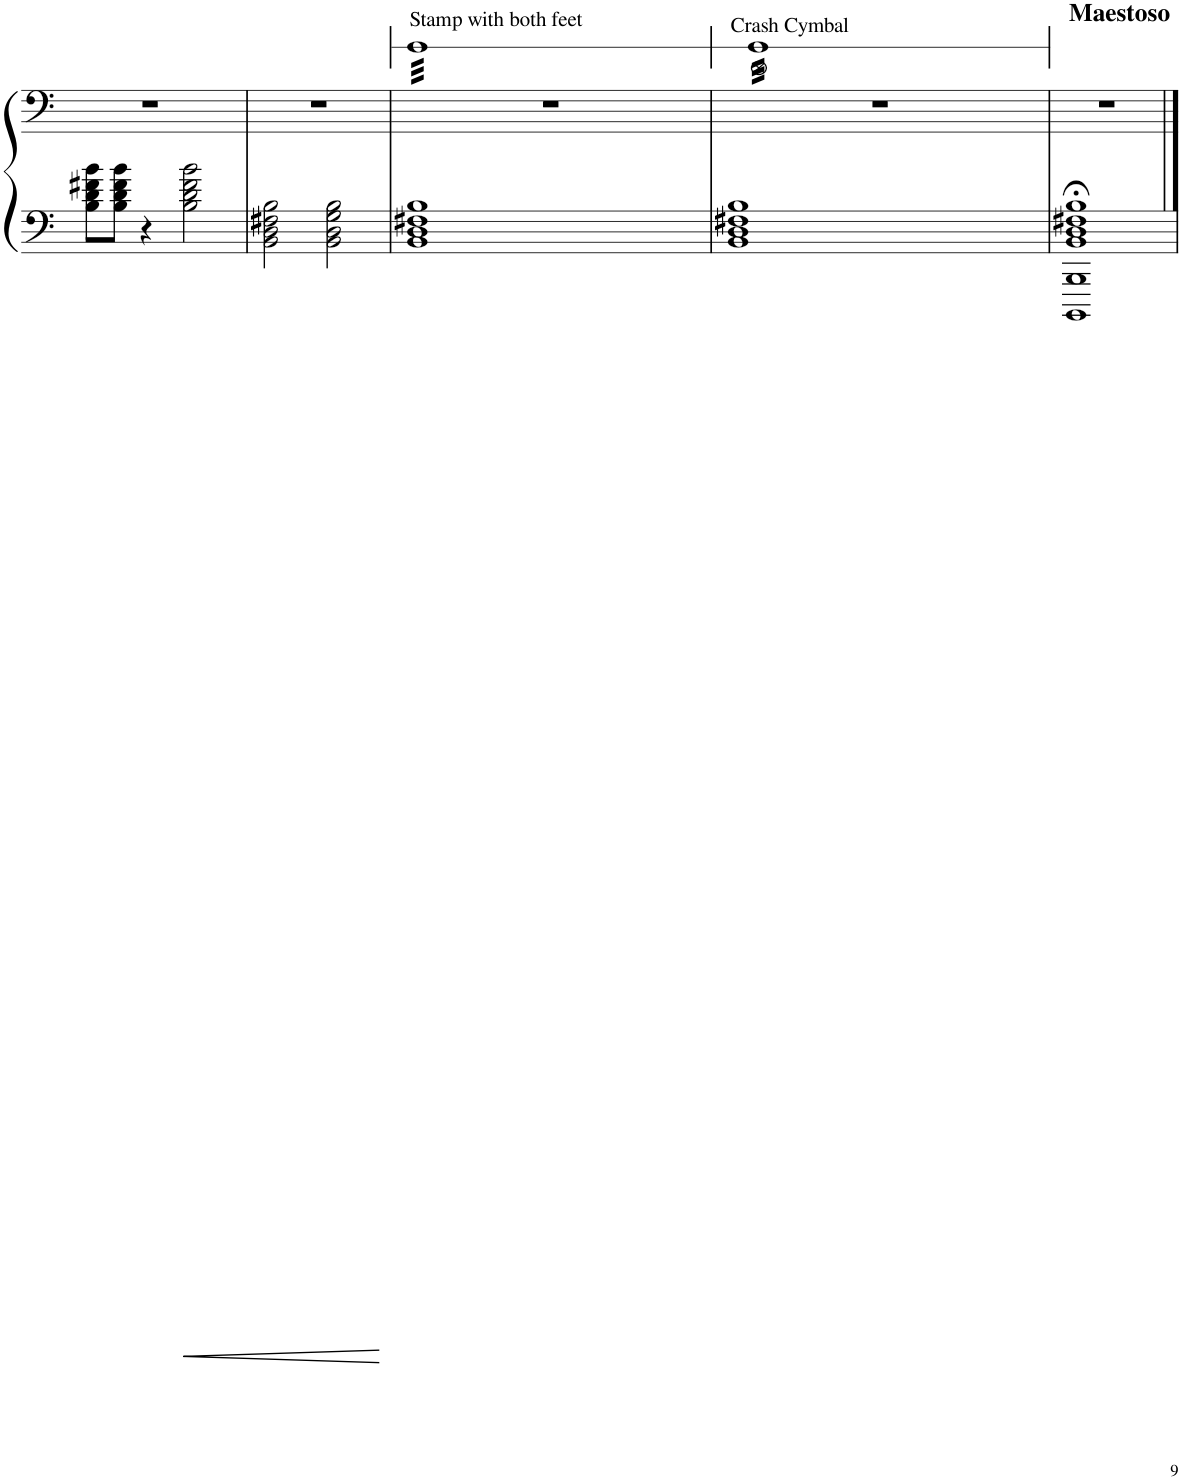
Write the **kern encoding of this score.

**kern
*part1
*staff1
*I"Piano
*I'Pno
!!LO:PB:g=z
*clefF4
*k[]
*M4/4
=101
8B\ 8d\ 8f#X\ 8b\L
8B\ 8d\ 8f#\ 8b\J
4r
2B\ 2d\ 2f#\ 2b\
=102
2BB\ 2D\ 2F#X\ 2B\
2BB\ 2D\ 2G\ 2B\
=103
1BB 1D 1F#X 1B
=104
1BB 1D 1F#X 1B
=105
1BBBB;< 1BBB;< 1BB;< 1D;< 1F#X;< 1B;<
==
*-
